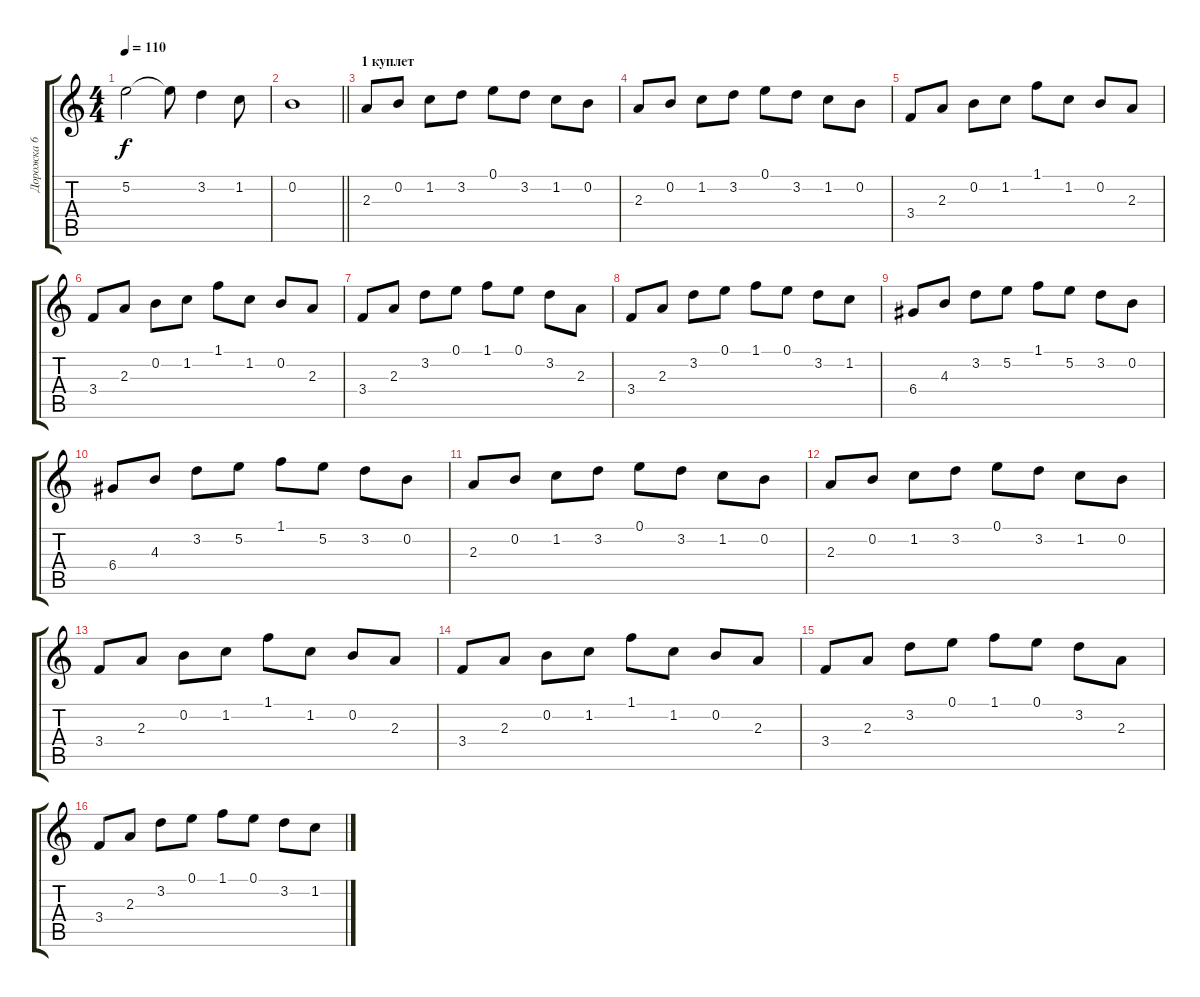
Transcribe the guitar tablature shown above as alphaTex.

\track ("Дорожка 6" "Дорожка 6") {instrument stringensemble1}
\staff {score tabs}
\tuning (E5 B4 G4 D4 A3 E3) {hide}
\ts (4 4)
\tempo 110
\clef g2
\ks c
5.2.2{dy f} 5.2{t}.8 3.2.4 1.2.8 |
\barLineRight lightlight
0.2.1 |
\section ("" "1 куплет")
2.3.8 0.2.8 1.2.8 3.2.8 0.1.8 3.2.8 1.2.8 0.2.8 |
2.3.8 0.2.8 1.2.8 3.2.8 0.1.8 3.2.8 1.2.8 0.2.8 |
3.4.8 2.3.8 0.2.8 1.2.8 1.1.8 1.2.8 0.2.8 2.3.8 |
3.4.8 2.3.8 0.2.8 1.2.8 1.1.8 1.2.8 0.2.8 2.3.8 |
3.4.8 2.3.8 3.2.8 0.1.8 1.1.8 0.1.8 3.2.8 2.3.8 |
3.4.8 2.3.8 3.2.8 0.1.8 1.1.8 0.1.8 3.2.8 1.2.8 |
6.4.8 4.3.8 3.2.8 5.2.8 1.1.8 5.2.8 3.2.8 0.2.8 |
6.4.8 4.3.8 3.2.8 5.2.8 1.1.8 5.2.8 3.2.8 0.2.8 |
2.3.8 0.2.8 1.2.8 3.2.8 0.1.8 3.2.8 1.2.8 0.2.8 |
2.3.8 0.2.8 1.2.8 3.2.8 0.1.8 3.2.8 1.2.8 0.2.8 |
3.4.8 2.3.8 0.2.8 1.2.8 1.1.8 1.2.8 0.2.8 2.3.8 |
3.4.8 2.3.8 0.2.8 1.2.8 1.1.8 1.2.8 0.2.8 2.3.8 |
3.4.8 2.3.8 3.2.8 0.1.8 1.1.8 0.1.8 3.2.8 2.3.8 |
3.4.8 2.3.8 3.2.8 0.1.8 1.1.8 0.1.8 3.2.8 1.2.8
